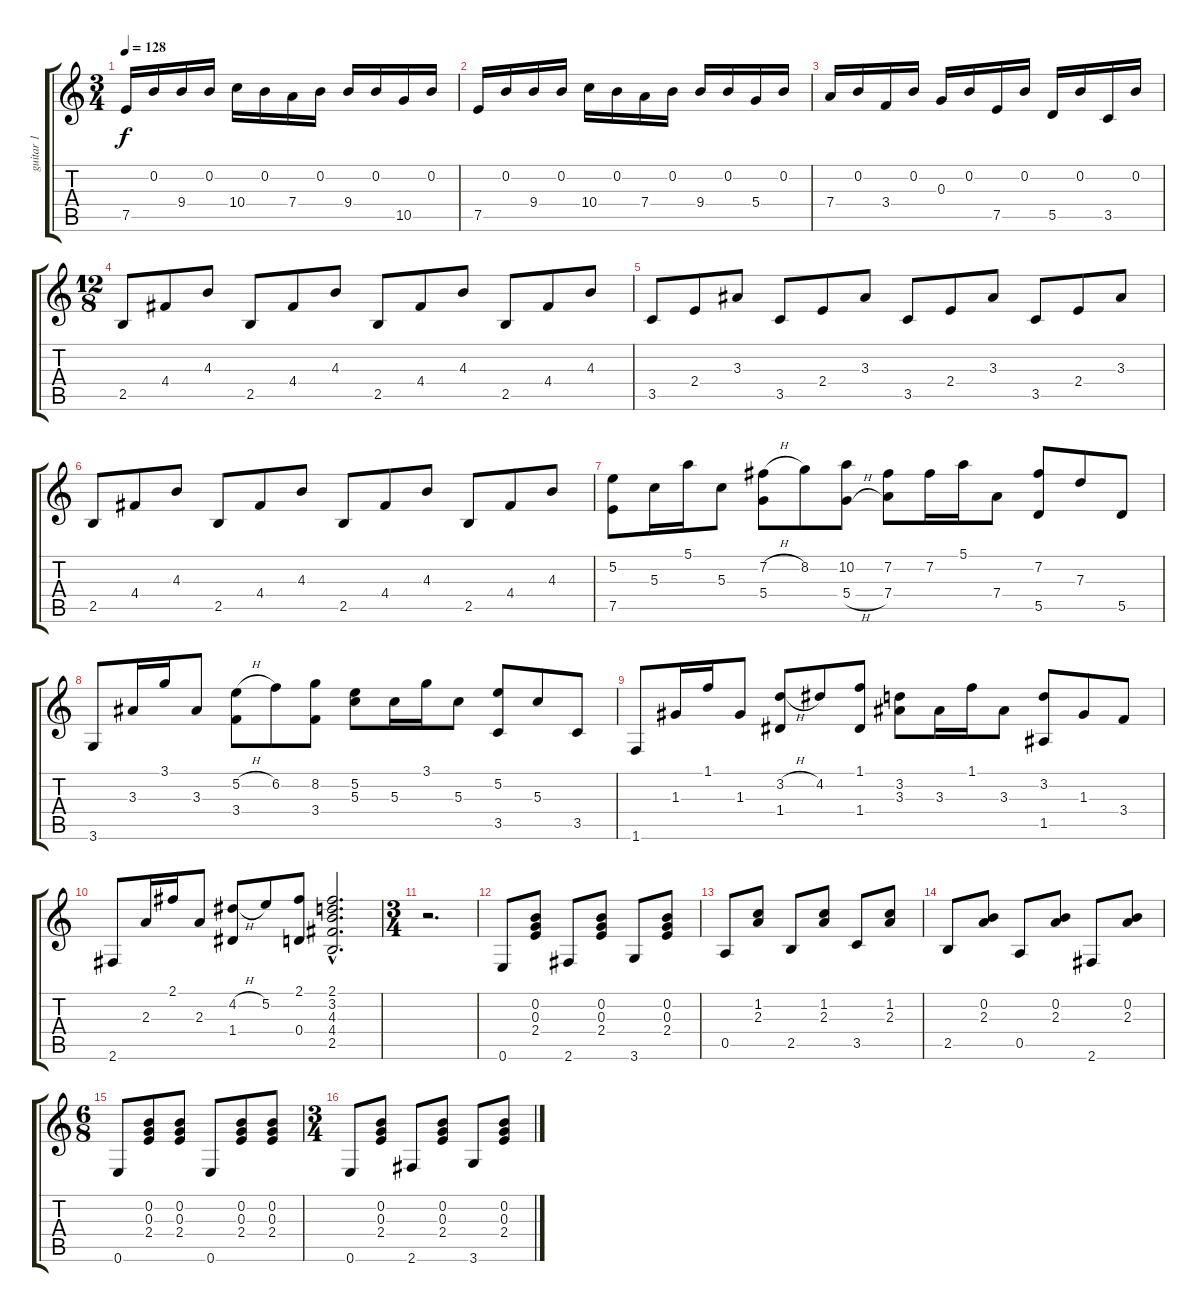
\track ("guitar 1" "guitar 1") {instrument acousticguitarnylon}
\staff {score tabs}
\tuning (E4 B3 G3 D3 A2 E2) {hide}
\ts (3 4)
\tempo 128
\clef g2
\ks c
7.5.16{dy f} 0.2.16 9.4.16 0.2.16 10.4.16 0.2.16 7.4.16 0.2.16 9.4.16 0.2.16 10.5.16 0.2.16 |
7.5.16 0.2.16 9.4.16 0.2.16 10.4.16 0.2.16 7.4.16 0.2.16 9.4.16 0.2.16 5.4.16 0.2.16 |
7.4.16 0.2.16 3.4.16 0.2.16 0.3.16 0.2.16 7.5.16 0.2.16 5.5.16 0.2.16 3.5.16 0.2.16 |
\ts (12 8)
2.5.8 4.4.8 4.3.8 2.5.8 4.4.8 4.3.8 2.5.8 4.4.8 4.3.8 2.5.8 4.4.8 4.3.8 |
3.5.8 2.4.8 3.3.8 3.5.8 2.4.8 3.3.8 3.5.8 2.4.8 3.3.8 3.5.8 2.4.8 3.3.8 |
2.5.8 4.4.8 4.3.8 2.5.8 4.4.8 4.3.8 2.5.8 4.4.8 4.3.8 2.5.8 4.4.8 4.3.8 |
(5.2 7.5).8 5.3.16 5.1.16 5.3.8 (7.2{h} 5.4).8 8.2.8 (10.2 5.4{h}).8 (7.2 7.4).8 7.2.16 5.1.16 7.4.8 (7.2 5.5).8 7.3.8 5.5.8 |
3.6.8 3.3.16 3.1.16 3.3.8 (5.2{h} 3.4).8 6.2.8 (8.2 3.4).8 (5.2 5.3).8 5.3.16 3.1.16 5.3.8 (5.2 3.5).8 5.3.8 3.5.8 |
1.6.8 1.3.16 1.1.16 1.3.8 (3.2{h} 1.4).8 4.2.8 (1.1 1.4).8 (3.2 3.3).8 3.3.16 1.1.16 3.3.8 (3.2 1.5).8 1.3.8 3.4.8 |
2.6.8 2.3.16 2.1.16 2.3.8 (4.2{h} 1.4).8 5.2.8 (2.1 0.4).8 (2.1{hac} 3.2{hac} 4.3{hac} 4.4{hac} 2.5{hac}).2{d} |
\ts (3 4)
r.2{d} |
0.6.8 (0.2 0.3 2.4).8 2.6.8 (0.2 0.3 2.4).8 3.6.8 (0.2 0.3 2.4).8 |
0.5.8 (1.2 2.3).8 2.5.8 (1.2 2.3).8 3.5.8 (1.2 2.3).8 |
2.5.8 (0.2 2.3).8 0.5.8 (0.2 2.3).8 2.6.8 (0.2 2.3).8 |
\ts (6 8)
0.6.8 (0.2 0.3 2.4).8 (0.2 0.3 2.4).8 0.6.8 (0.2 0.3 2.4).8 (0.2 0.3 2.4).8 |
\ts (3 4)
0.6.8 (0.2 0.3 2.4).8 2.6.8 (0.2 0.3 2.4).8 3.6.8 (0.2 0.3 2.4).8
